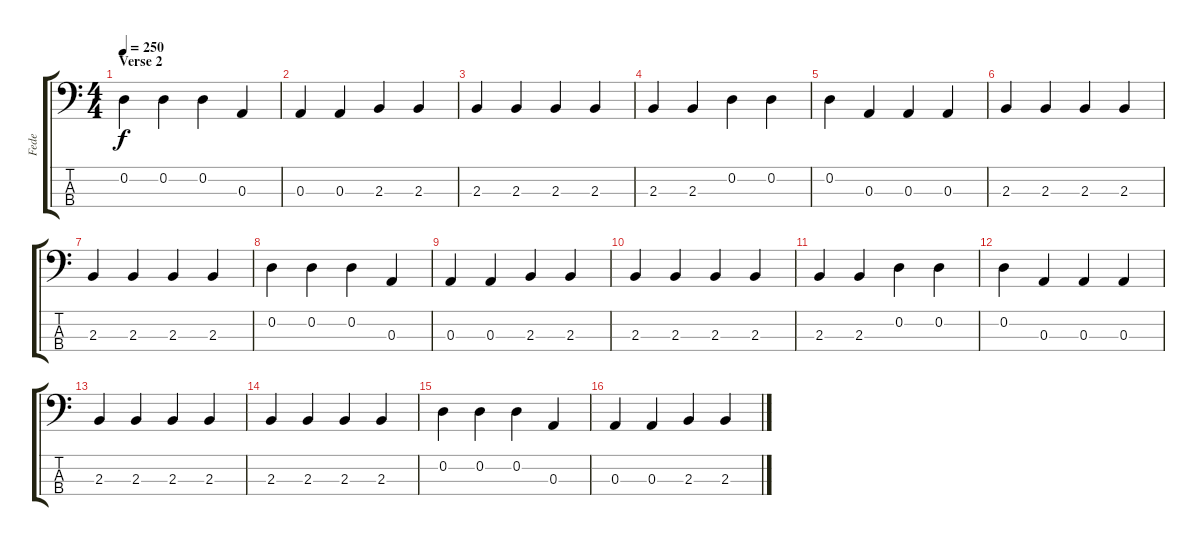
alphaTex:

\track ("Fede" "Fede") {instrument electricbassfinger}
\staff {score tabs}
\tuning (G2 D2 A1 D1) {hide}
\ts (4 4)
\section ("" "Verse 2")
\tempo 250
\clef f4
\ks c
0.2.4{dy f} 0.2.4 0.2.4 0.3.4 |
0.3.4 0.3.4 2.3.4 2.3.4 |
2.3.4 2.3.4 2.3.4 2.3.4 |
2.3.4 2.3.4 0.2.4 0.2.4 |
0.2.4 0.3.4 0.3.4 0.3.4 |
2.3.4 2.3.4 2.3.4 2.3.4 |
2.3.4 2.3.4 2.3.4 2.3.4 |
0.2.4 0.2.4 0.2.4 0.3.4 |
0.3.4 0.3.4 2.3.4 2.3.4 |
2.3.4 2.3.4 2.3.4 2.3.4 |
2.3.4 2.3.4 0.2.4 0.2.4 |
0.2.4 0.3.4 0.3.4 0.3.4 |
2.3.4 2.3.4 2.3.4 2.3.4 |
2.3.4 2.3.4 2.3.4 2.3.4 |
0.2.4 0.2.4 0.2.4 0.3.4 |
0.3.4 0.3.4 2.3.4 2.3.4
